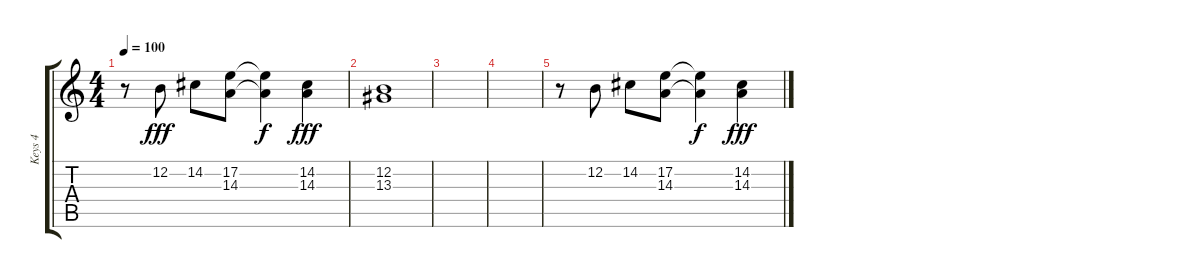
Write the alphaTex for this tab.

\track ("Keys 4" "Keys 4") {instrument fx8scifi}
\staff {score tabs}
\tuning (E4 B3 G3 D3 A2 E2) {hide}
\ts (4 4)
\tempo 100
\clef g2
\ks c
r.8{dy fff} 12.2.8 14.2.8 (17.2 14.3).8 (17.2{t} 14.3{t}).4{dy f} (14.2 14.3).4{dy fff} |
(12.2 13.3).1 |
|
|
r.8 12.2.8 14.2.8 (17.2 14.3).8 (17.2{t} 14.3{t}).4{dy f} (14.2 14.3).4{dy fff}
